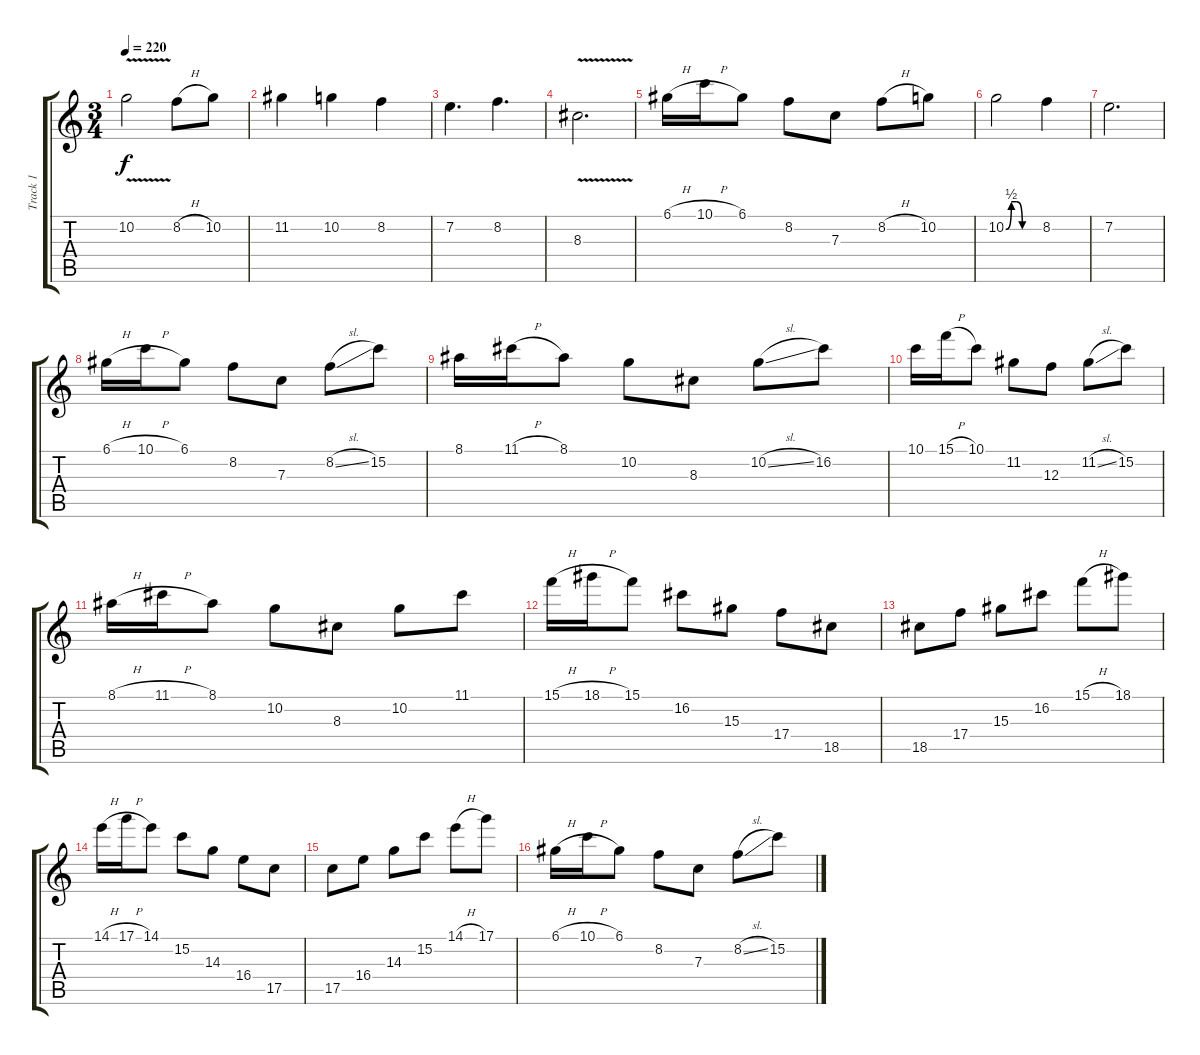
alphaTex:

\track ("Track 1" "Track 1") {instrument distortionguitar}
\staff {score tabs}
\tuning (D4 A3 F3 C3 G2 C2) {hide}
\ts (3 4)
\tempo 220
\clef g2
\ks c
10.2{v}.2{dy f} 8.2{h}.8 10.2.8 |
11.2.4 10.2.4 8.2.4 |
7.2.4{d} 8.2.4{d} |
8.3{v}.2{d} |
6.1{h}.16 10.1{h}.16 6.1.8 8.2.8 7.3.8 8.2{h}.8 10.2.8 |
10.2{be (custom 0 0 10 2 20 2 30 0 60 0)}.2 8.2.4 |
7.2.2{d} |
6.1{h}.16 10.1{h}.16 6.1.8 8.2.8 7.3.8 8.2{sl}.8 15.2.8 |
8.1.16 11.1{h}.16 8.1.8 10.2.8 8.3.8 10.2{sl}.8 16.2.8 |
10.1.16 15.1{h}.16 10.1.8 11.2.8 12.3.8 11.2{sl}.8 15.2.8 |
8.1{h}.16 11.1{h}.16 8.1.8 10.2.8 8.3.8 10.2.8 11.1.8 |
15.1{h}.16 18.1{h}.16 15.1.8 16.2.8 15.3.8 17.4.8 18.5.8 |
18.5.8 17.4.8 15.3.8 16.2.8 15.1{h}.8 18.1.8 |
14.1{h}.16 17.1{h}.16 14.1.8 15.2.8 14.3.8 16.4.8 17.5.8 |
17.5.8 16.4.8 14.3.8 15.2.8 14.1{h}.8 17.1.8 |
6.1{h}.16 10.1{h}.16 6.1.8 8.2.8 7.3.8 8.2{sl}.8 15.2.8
